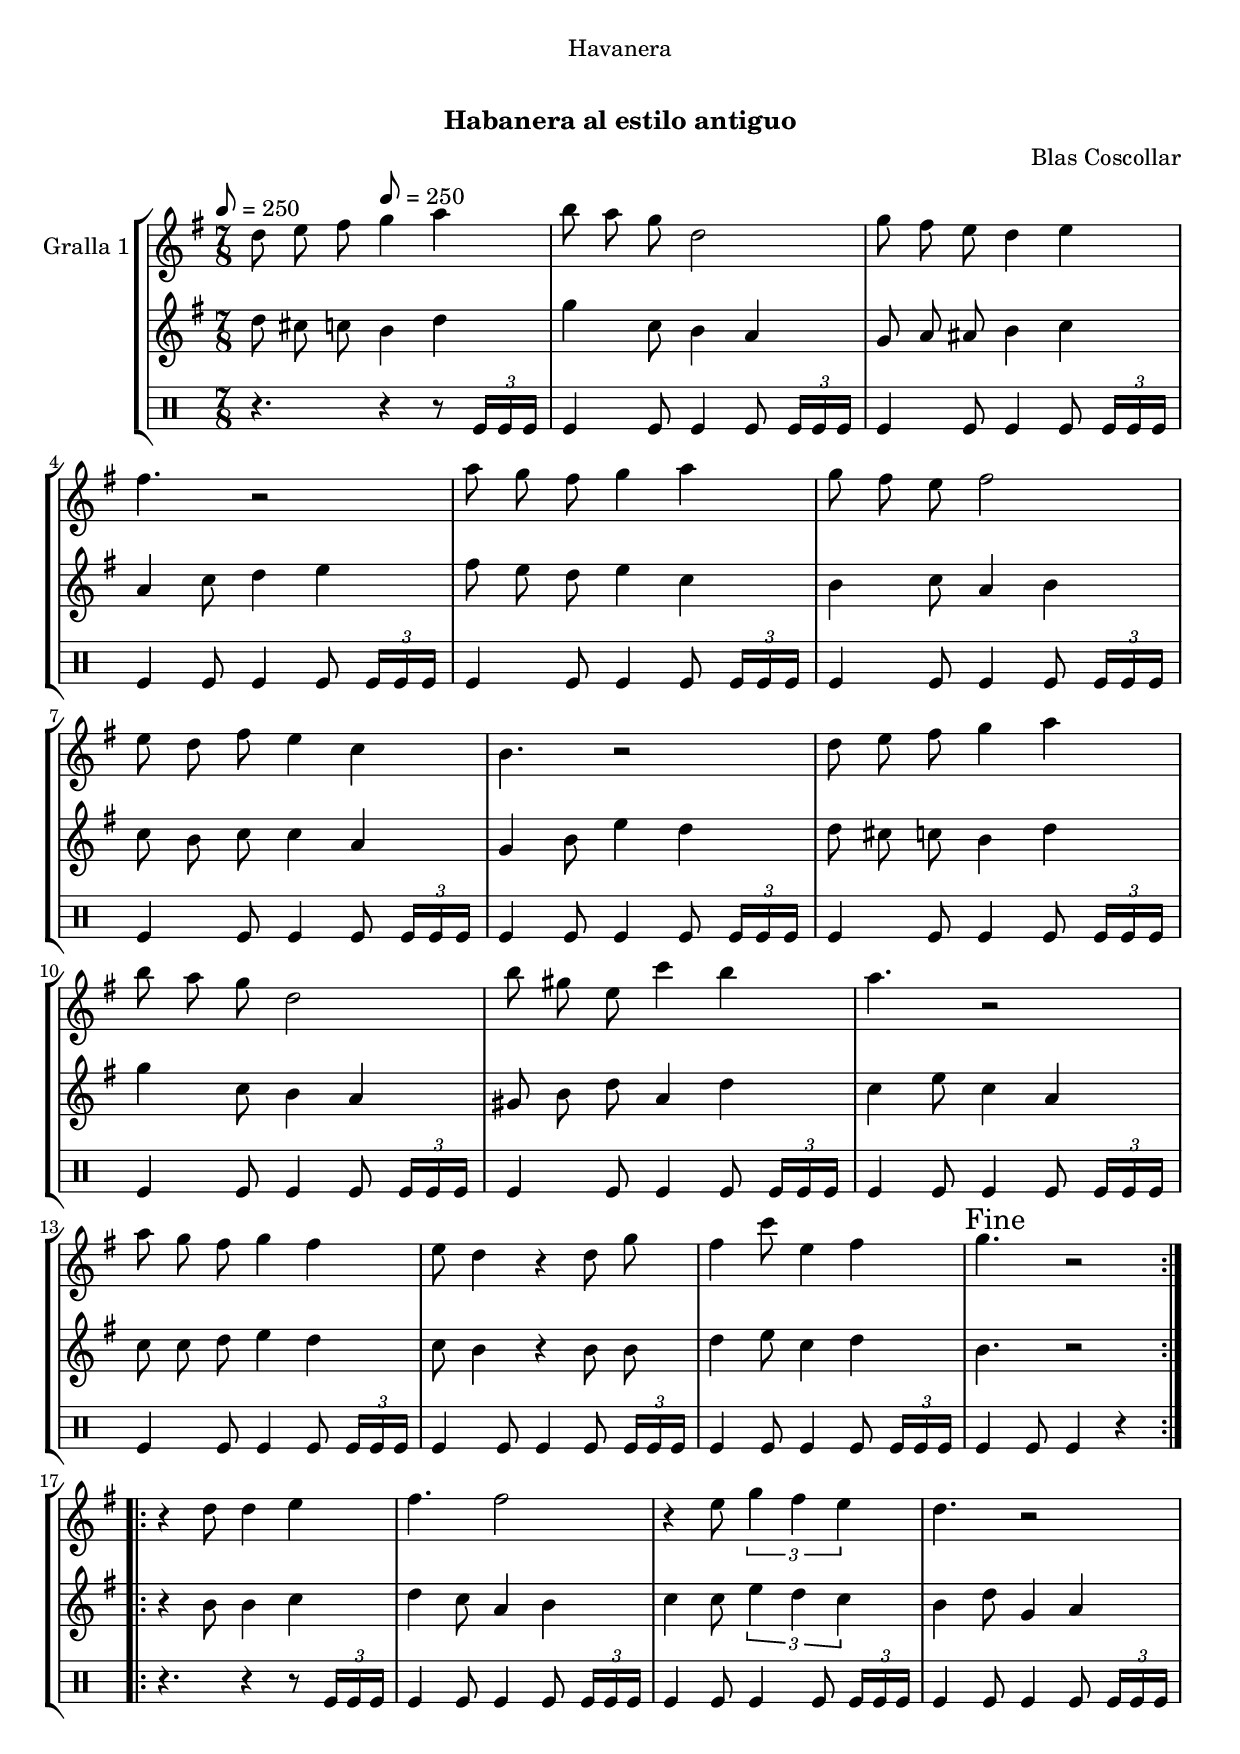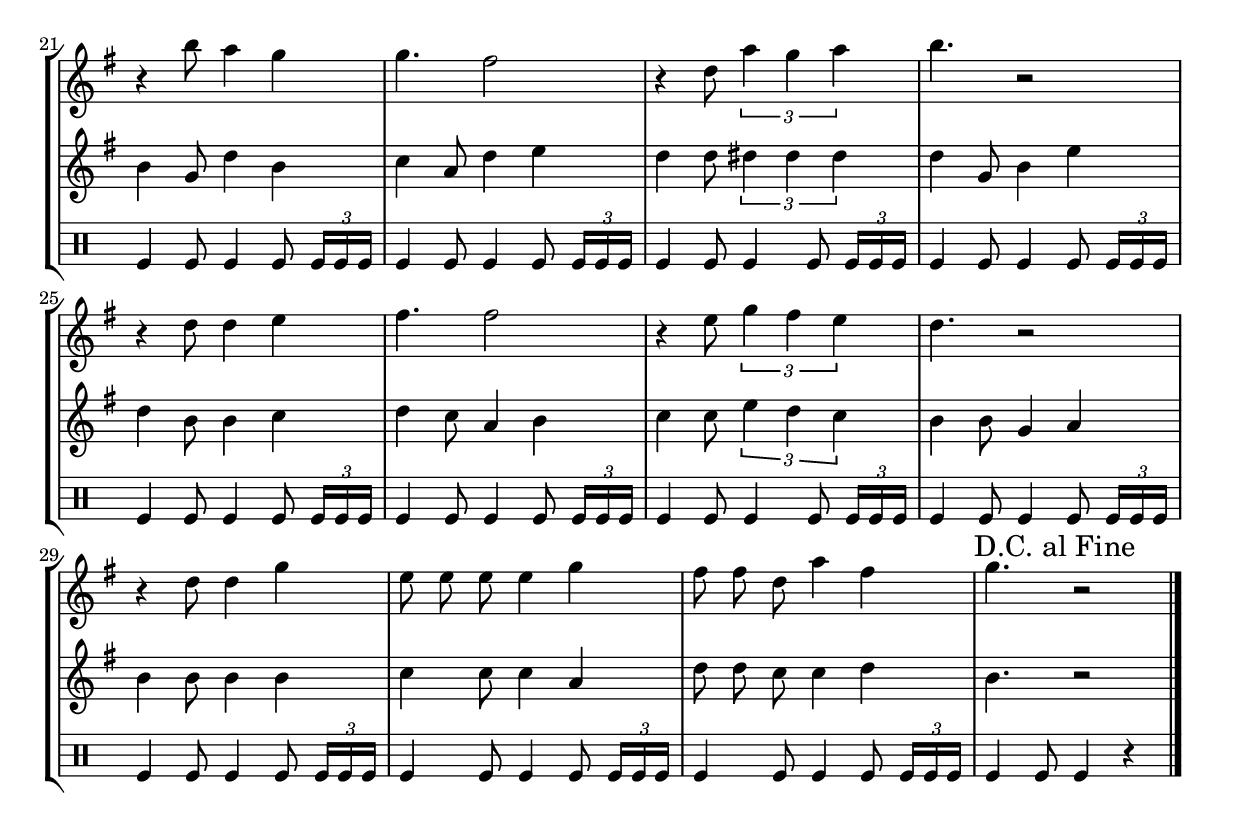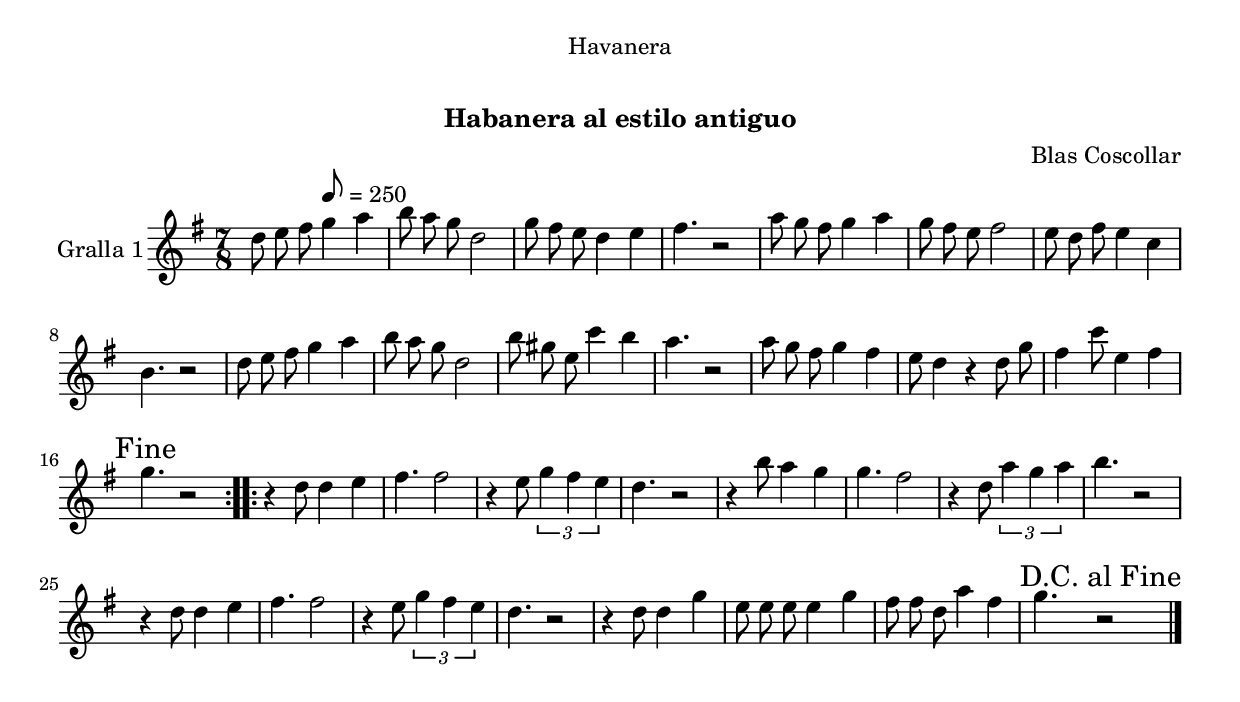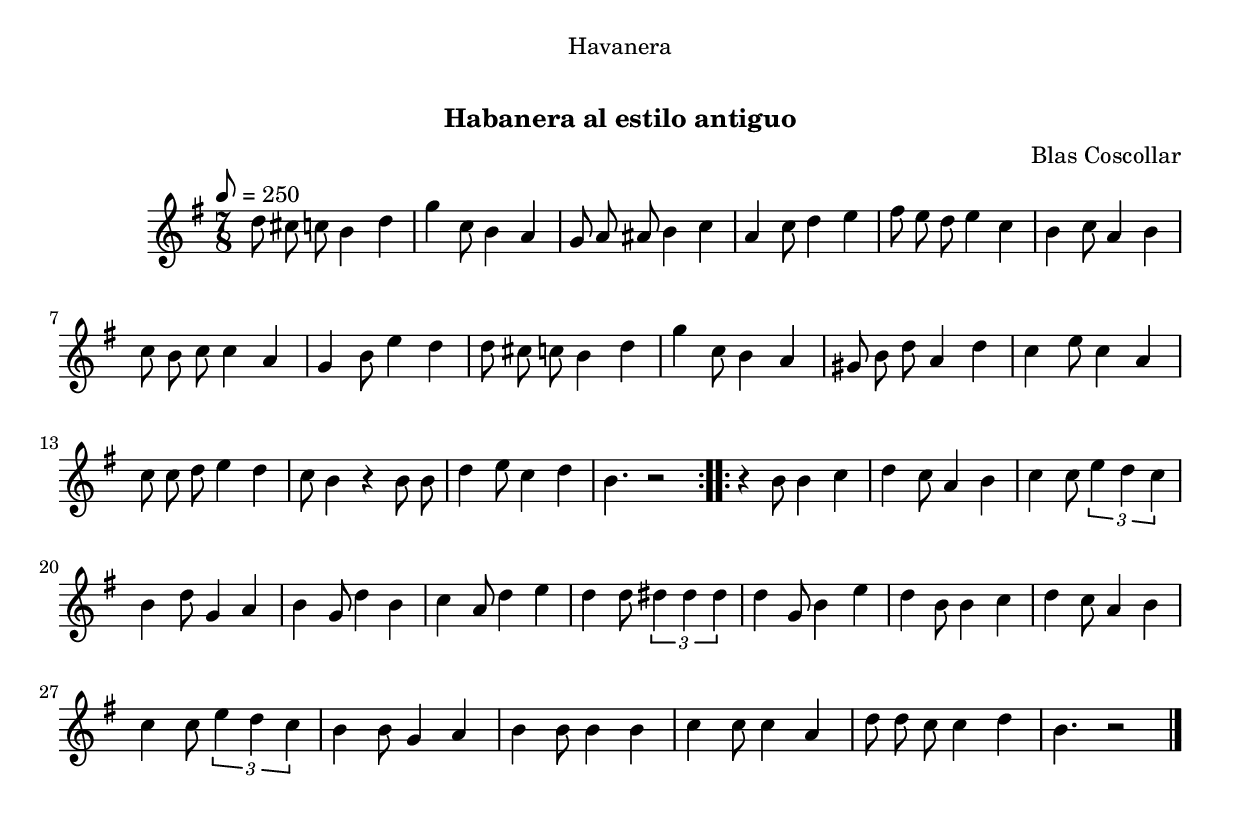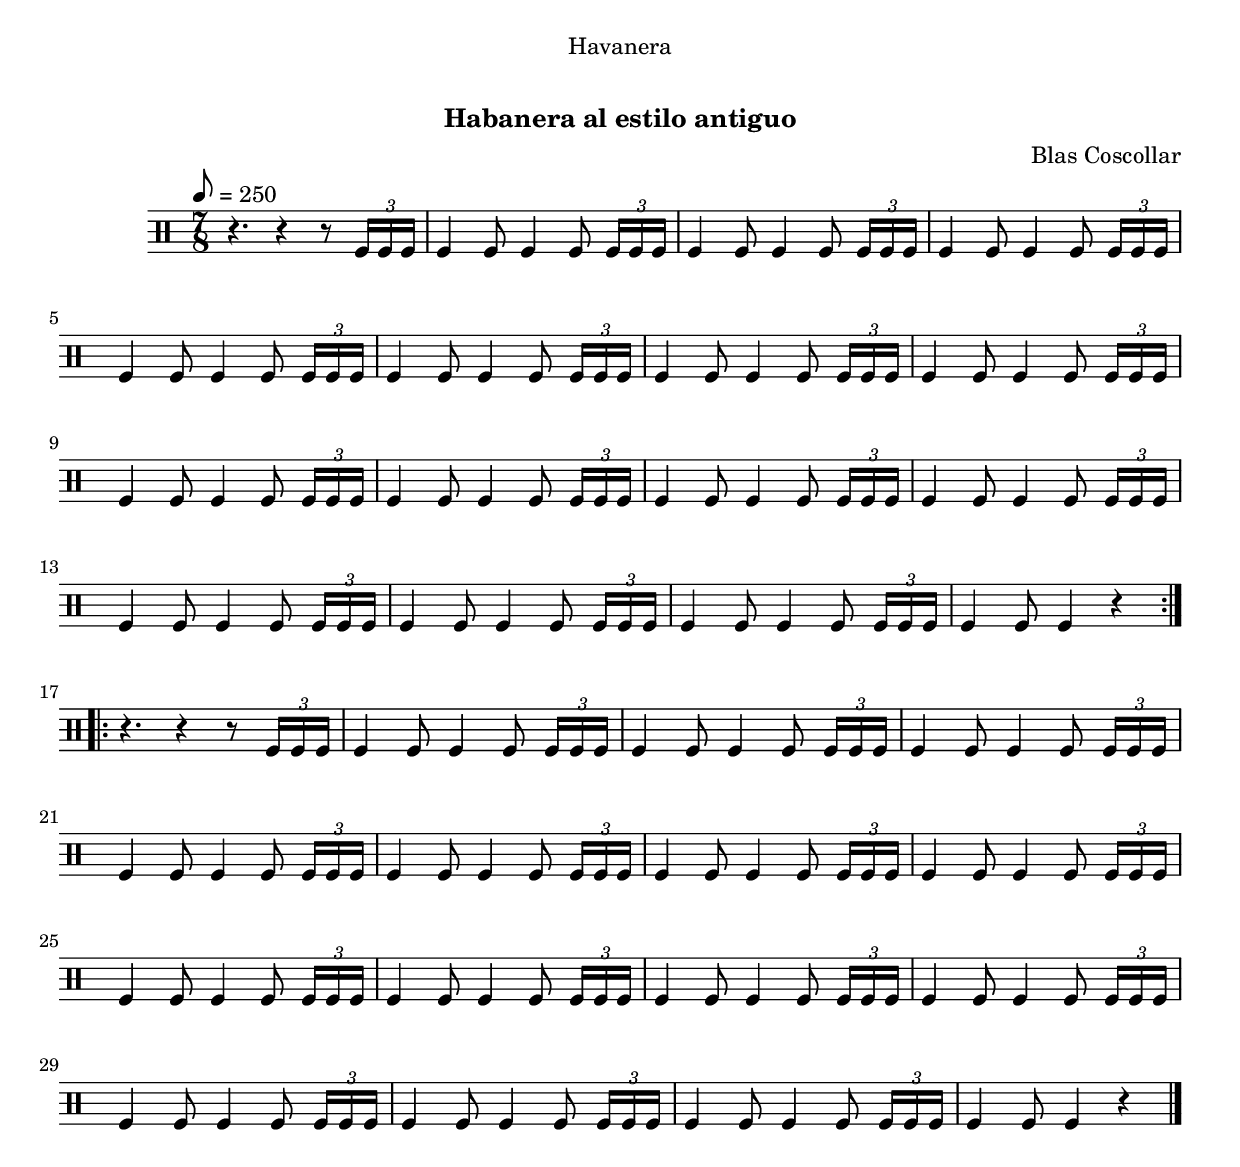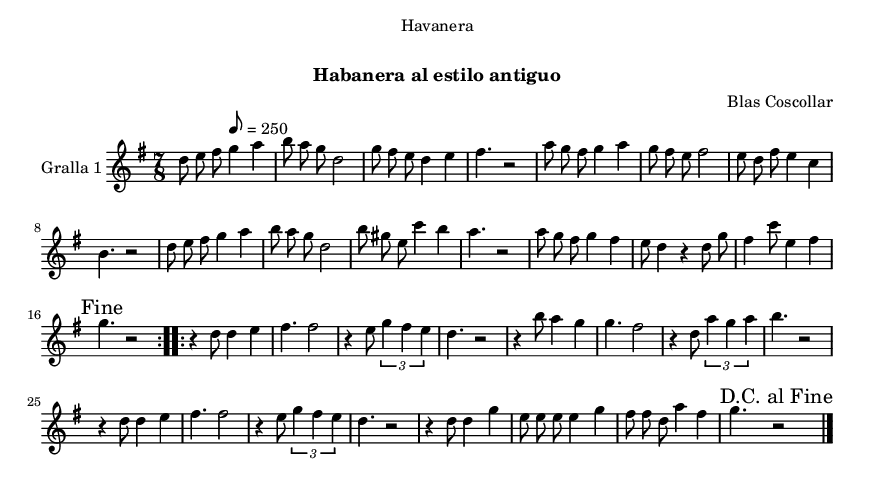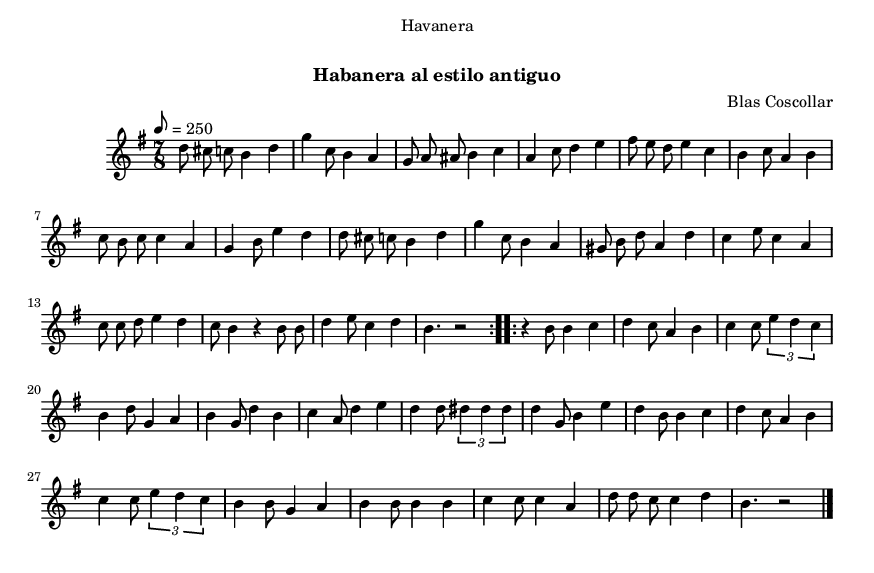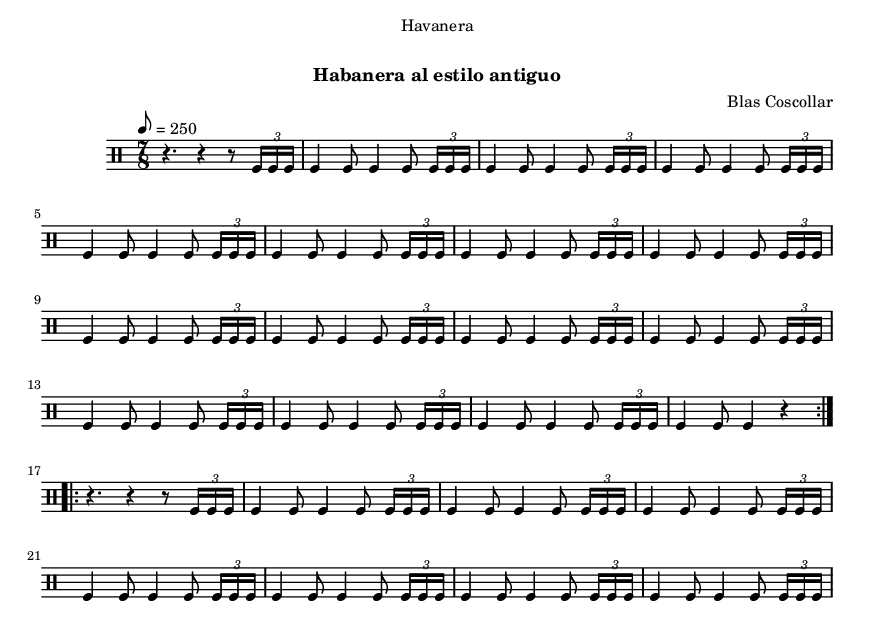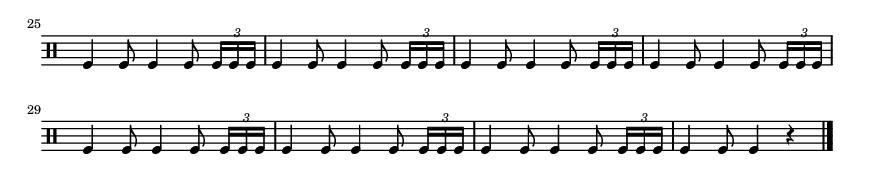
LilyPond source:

\version "2.16.0"

\header {
  dedication="Havanera"
  title="   "
  subtitle="Habanera al estilo antiguo"
  subsubtitle=""
  poet=""
  meter=""
  piece=""
  composer="Blas Coscollar"
  arranger=""
  opus=""
  instrument=""
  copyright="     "
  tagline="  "
}

liniaroAa =
\relative d''
{
  \clef treble
  \key g \major
  \time 7/8
  \repeat volta 2 { d8 e fis \tempo 8 = 250 g4 a  |
  b8 a g d2  |
  g8 fis e d4 e  |
  fis4. r2  |
  %05
  a8 g fis g4 a  |
  g8 fis e fis2  |
  e8 d fis e4 c  |
  b4. r2  |
  d8 e fis g4 a  |
  %10
  b8 a g d2  |
  b'8 gis e c'4 b  |
  a4. r2  |
  a8 g fis g4 fis  |
  e8 d4 r d8 g  |
  %15
  fis4 c'8 e,4 fis  |
  \mark "Fine" g4. r2  | }
  \repeat volta 2 { r4 d8 d4 e  |
  fis4. fis2  |
  r4 e8 \times 2/3 { g4 fis e }  |
  %20
  d4. r2  |
  r4 b'8 a4 g  |
  g4. fis2  |
  r4 d8 \times 2/3 { a'4 g a }  |
  b4. r2  |
  %25
  r4 d,8 d4 e  |
  fis4. fis2  |
  r4 e8 \times 2/3 { g4 fis e }  |
  d4. r2  |
  r4 d8 d4 g  |
  %30
  e8 e e e4 g  |
  fis8 fis d a'4 fis  |
  \mark "D.C. al Fine" g4. r2  \bar "|."
  }
}

liniaroAb =
\relative d''
{
  \tempo 8 = 250
  \clef treble
  \key g \major
  \time 7/8
  \repeat volta 2 { d8 cis c b4 d  |
  g4 c,8 b4 a  |
  g8 a ais b4 c  |
  a4 c8 d4 e  |
  %05
  fis8 e d e4 c  |
  b4 c8 a4 b  |
  c8 b c c4 a  |
  g4 b8 e4 d  |
  d8 cis c b4 d  |
  %10
  g4 c,8 b4 a  |
  gis8 b d a4 d  |
  c4 e8 c4 a  |
  c8 c d e4 d  |
  c8 b4 r b8 b  |
  %15
  d4 e8 c4 d  |
  b4. r2  | }
  \repeat volta 2 { r4 b8 b4 c  |
  d4 c8 a4 b  |
  c4 c8 \times 2/3 { e4 d c }  |
  %20
  b4 d8 g,4 a  |
  b4 g8 d'4 b  |
  c4 a8 d4 e  |
  d4 d8 \times 2/3 { dis4 dis dis }  |
  d4 g,8 b4 e  |
  %25
  d4 b8 b4 c  |
  d4 c8 a4 b  |
  c4 c8 \times 2/3 { e4 d c }  |
  b4 b8 g4 a  |
  b4 b8 b4 b  |
  %30
  c4 c8 c4 a  |
  d8 d c c4 d  |
  b4. r2  \bar "|."
  }
}

liniaroAc =
\drummode
{
  \tempo 8 = 250
  \time 7/8
  \repeat volta 2 { r4. r4 r8 \times 2/3 { tomfl16 tomfl tomfl }  |
  tomfl4 tomfl8 tomfl4 tomfl8 \times 2/3 { tomfl16 tomfl tomfl }  |
  tomfl4 tomfl8 tomfl4 tomfl8 \times 2/3 { tomfl16 tomfl tomfl }  |
  tomfl4 tomfl8 tomfl4 tomfl8 \times 2/3 { tomfl16 tomfl tomfl }  |
  %05
  tomfl4 tomfl8 tomfl4 tomfl8 \times 2/3 { tomfl16 tomfl tomfl }  |
  tomfl4 tomfl8 tomfl4 tomfl8 \times 2/3 { tomfl16 tomfl tomfl }  |
  tomfl4 tomfl8 tomfl4 tomfl8 \times 2/3 { tomfl16 tomfl tomfl }  |
  tomfl4 tomfl8 tomfl4 tomfl8 \times 2/3 { tomfl16 tomfl tomfl }  |
  tomfl4 tomfl8 tomfl4 tomfl8 \times 2/3 { tomfl16 tomfl tomfl }  |
  %10
  tomfl4 tomfl8 tomfl4 tomfl8 \times 2/3 { tomfl16 tomfl tomfl }  |
  tomfl4 tomfl8 tomfl4 tomfl8 \times 2/3 { tomfl16 tomfl tomfl }  |
  tomfl4 tomfl8 tomfl4 tomfl8 \times 2/3 { tomfl16 tomfl tomfl }  |
  tomfl4 tomfl8 tomfl4 tomfl8 \times 2/3 { tomfl16 tomfl tomfl }  |
  tomfl4 tomfl8 tomfl4 tomfl8 \times 2/3 { tomfl16 tomfl tomfl }  |
  %15
  tomfl4 tomfl8 tomfl4 tomfl8 \times 2/3 { tomfl16 tomfl tomfl }  |
  tomfl4 tomfl8 tomfl4 r  | }
  \repeat volta 2 { r4. r4 r8 \times 2/3 { tomfl16 tomfl tomfl }  |
  tomfl4 tomfl8 tomfl4 tomfl8 \times 2/3 { tomfl16 tomfl tomfl }  |
  tomfl4 tomfl8 tomfl4 tomfl8 \times 2/3 { tomfl16 tomfl tomfl }  |
  %20
  tomfl4 tomfl8 tomfl4 tomfl8 \times 2/3 { tomfl16 tomfl tomfl }  |
  tomfl4 tomfl8 tomfl4 tomfl8 \times 2/3 { tomfl16 tomfl tomfl }  |
  tomfl4 tomfl8 tomfl4 tomfl8 \times 2/3 { tomfl16 tomfl tomfl }  |
  tomfl4 tomfl8 tomfl4 tomfl8 \times 2/3 { tomfl16 tomfl tomfl }  |
  tomfl4 tomfl8 tomfl4 tomfl8 \times 2/3 { tomfl16 tomfl tomfl }  |
  %25
  tomfl4 tomfl8 tomfl4 tomfl8 \times 2/3 { tomfl16 tomfl tomfl }  |
  tomfl4 tomfl8 tomfl4 tomfl8 \times 2/3 { tomfl16 tomfl tomfl }  |
  tomfl4 tomfl8 tomfl4 tomfl8 \times 2/3 { tomfl16 tomfl tomfl }  |
  tomfl4 tomfl8 tomfl4 tomfl8 \times 2/3 { tomfl16 tomfl tomfl }  |
  tomfl4 tomfl8 tomfl4 tomfl8 \times 2/3 { tomfl16 tomfl tomfl }  |
  %30
  tomfl4 tomfl8 tomfl4 tomfl8 \times 2/3 { tomfl16 tomfl tomfl }  |
  tomfl4 tomfl8 tomfl4 tomfl8 \times 2/3 { tomfl16 tomfl tomfl }  |
  tomfl4 tomfl8 tomfl4 r  \bar "|."
  }
}

\book {

\paper {
  print-page-number = false
}

\bookpart {
  \score {
    \new StaffGroup {
      \override Score.RehearsalMark #'self-alignment-X = #LEFT
      <<
        \new Staff \with {instrumentName = #"Gralla 1" } \liniaroAa
        \new Staff \with {instrumentName = #"" } \liniaroAb
        \new DrumStaff \with {instrumentName = #"" } \liniaroAc
      >>
    }
    \layout {}
  }\score { \unfoldRepeats
    \new StaffGroup {
      \override Score.RehearsalMark #'self-alignment-X = #LEFT
      <<
        \new Staff \with {instrumentName = #"Gralla 1" } \liniaroAa
        \new Staff \with {instrumentName = #"" } \liniaroAb
        \new DrumStaff \with {instrumentName = #"" } \liniaroAc
      >>
    }
    \midi {}
  }
}

\bookpart {
  \header {}
  \score {
    \new StaffGroup {
      \override Score.RehearsalMark #'self-alignment-X = #LEFT
      <<
        \new Staff \with {instrumentName = #"Gralla 1" } \liniaroAa
      >>
    }
    \layout {}
  }\score { \unfoldRepeats
    \new StaffGroup {
      \override Score.RehearsalMark #'self-alignment-X = #LEFT
      <<
        \new Staff \with {instrumentName = #"Gralla 1" } \liniaroAa
      >>
    }
    \midi {}
  }
}

\bookpart {
  \header {}
  \score {
    \new StaffGroup {
      \override Score.RehearsalMark #'self-alignment-X = #LEFT
      <<
        \new Staff \with {instrumentName = #"" } \liniaroAb
      >>
    }
    \layout {}
  }\score { \unfoldRepeats
    \new StaffGroup {
      \override Score.RehearsalMark #'self-alignment-X = #LEFT
      <<
        \new Staff \with {instrumentName = #"" } \liniaroAb
      >>
    }
    \midi {}
  }
}

\bookpart {
  \header {}
  \score {
    \new StaffGroup {
      \override Score.RehearsalMark #'self-alignment-X = #LEFT
      <<
        \new DrumStaff \with {instrumentName = #"" } \liniaroAc
      >>
    }
    \layout {}
  }\score { \unfoldRepeats
    \new StaffGroup {
      \override Score.RehearsalMark #'self-alignment-X = #LEFT
      <<
        \new DrumStaff \with {instrumentName = #"" } \liniaroAc
      >>
    }
    \midi {}
  }
}

}

\book {

\paper {
  print-page-number = false
  #(set-paper-size "a6landscape")
  #(layout-set-staff-size 14)
}

\bookpart {
  \header {}
  \score {
    \new StaffGroup {
      \override Score.RehearsalMark #'self-alignment-X = #LEFT
      <<
        \new Staff \with {instrumentName = #"Gralla 1" } \liniaroAa
      >>
    }
    \layout {}
  }
}

\bookpart {
  \header {}
  \score {
    \new StaffGroup {
      \override Score.RehearsalMark #'self-alignment-X = #LEFT
      <<
        \new Staff \with {instrumentName = #"" } \liniaroAb
      >>
    }
    \layout {}
  }
}

\bookpart {
  \header {}
  \score {
    \new StaffGroup {
      \override Score.RehearsalMark #'self-alignment-X = #LEFT
      <<
        \new DrumStaff \with {instrumentName = #"" } \liniaroAc
      >>
    }
    \layout {}
  }
}

}

